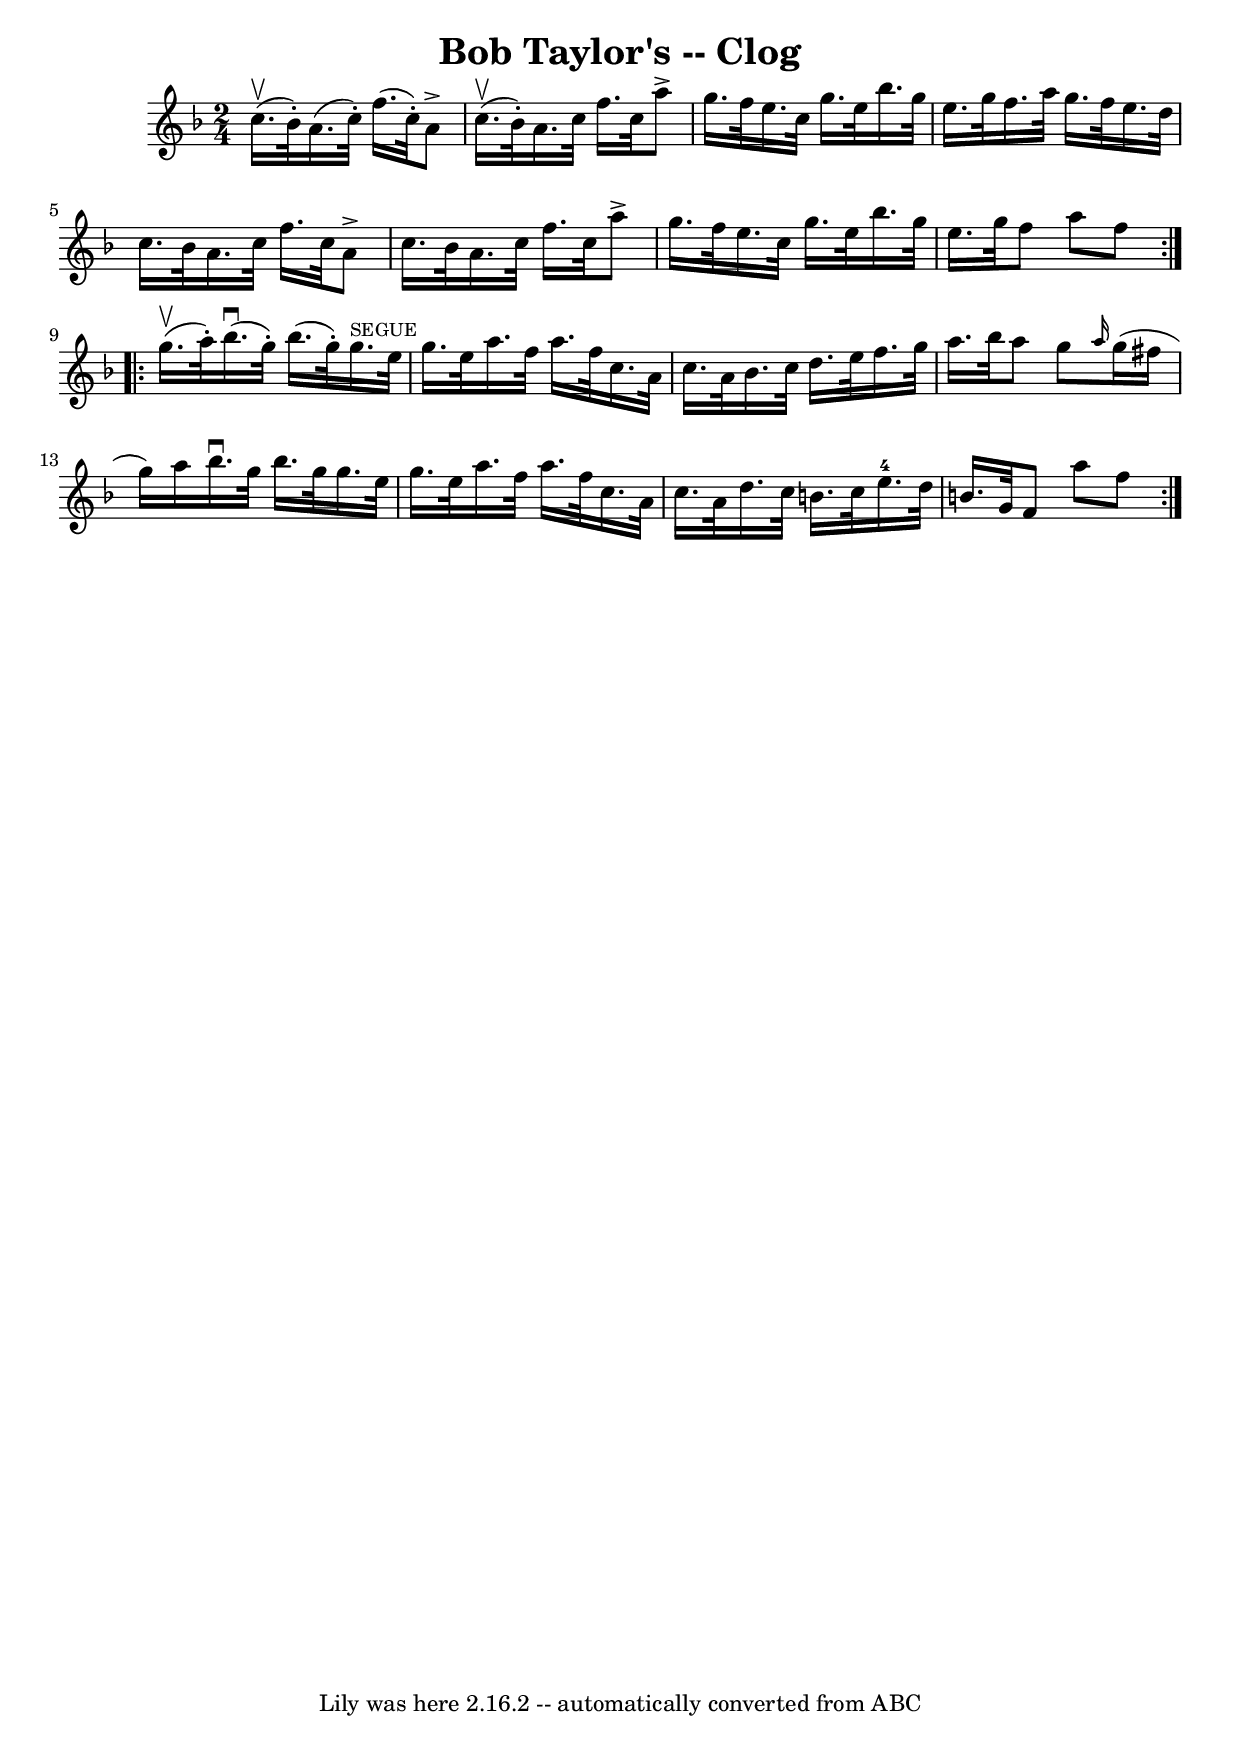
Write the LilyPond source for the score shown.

\version "2.7.40"
\include "Mammoth.ily"
\header {
	%% book = "Ryan's Mammoth Collection"
	crossRefNumber = "1"
	footnotes = "\\\\161 957"
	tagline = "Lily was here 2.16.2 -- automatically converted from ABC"
	title = "Bob Taylor's -- Clog"
}
voicedefault =  {


\repeat volta 2 {
\time 2/4 \key f \major c''16.^\upbow(bes'32 -.) |
 a'16. (
c''32 -.) f''16. (c''32 -.) a'8^\accent c''16.^\upbow(bes'32 
-.)   |
 a'16. c''32 f''16. c''32 a''8^\accent g''16.  
 f''32    |
 e''16. c''32 g''16. e''32 bes''16. g''32 
 e''16. g''32    |
 f''16. a''32 g''16. f''32 e''16.   
 d''32 c''16. bes'32    |
 a'16. c''32 f''16. c''32    
a'8^\accent c''16. bes'32    |
 a'16. c''32 f''16. c''32 
 a''8^\accent g''16. f''32    |
 e''16. c''32 g''16.    
e''32 bes''16. g''32 e''16. g''32    |
 f''8 a''8    
f''8    }     \repeat volta 2 { g''16.^\upbow(a''32 -.) |
     
bes''16.^\downbow(g''32 -.) bes''16. (g''32 -.) g''16. 
^\segue e''32 g''16. e''32    |
 a''16. f''32 a''16.    
f''32 c''16. a'32 c''16. a'32    |
 bes'16. c''32    
d''16. e''32 f''16. g''32 a''16. bes''32    |
 a''8    
g''8  \grace { a''16  } g''16 (fis''16 g''16) a''16    |
 
 bes''16.^\downbow g''32 bes''16. g''32 g''16. e''32    
g''16. e''32    |
 a''16. f''32 a''16. f''32 c''16.    
a'32 c''16. a'32    |
 d''16. c''32 b'16. c''32      
e''16.-4 d''32 b'16. g'32    |
 f'8 a''8 f''8    }   
}

\score{
    <<

	\context Staff="default"
	{
	    \voicedefault 
	}

    >>
	\layout {
	}
	\midi {}
}
